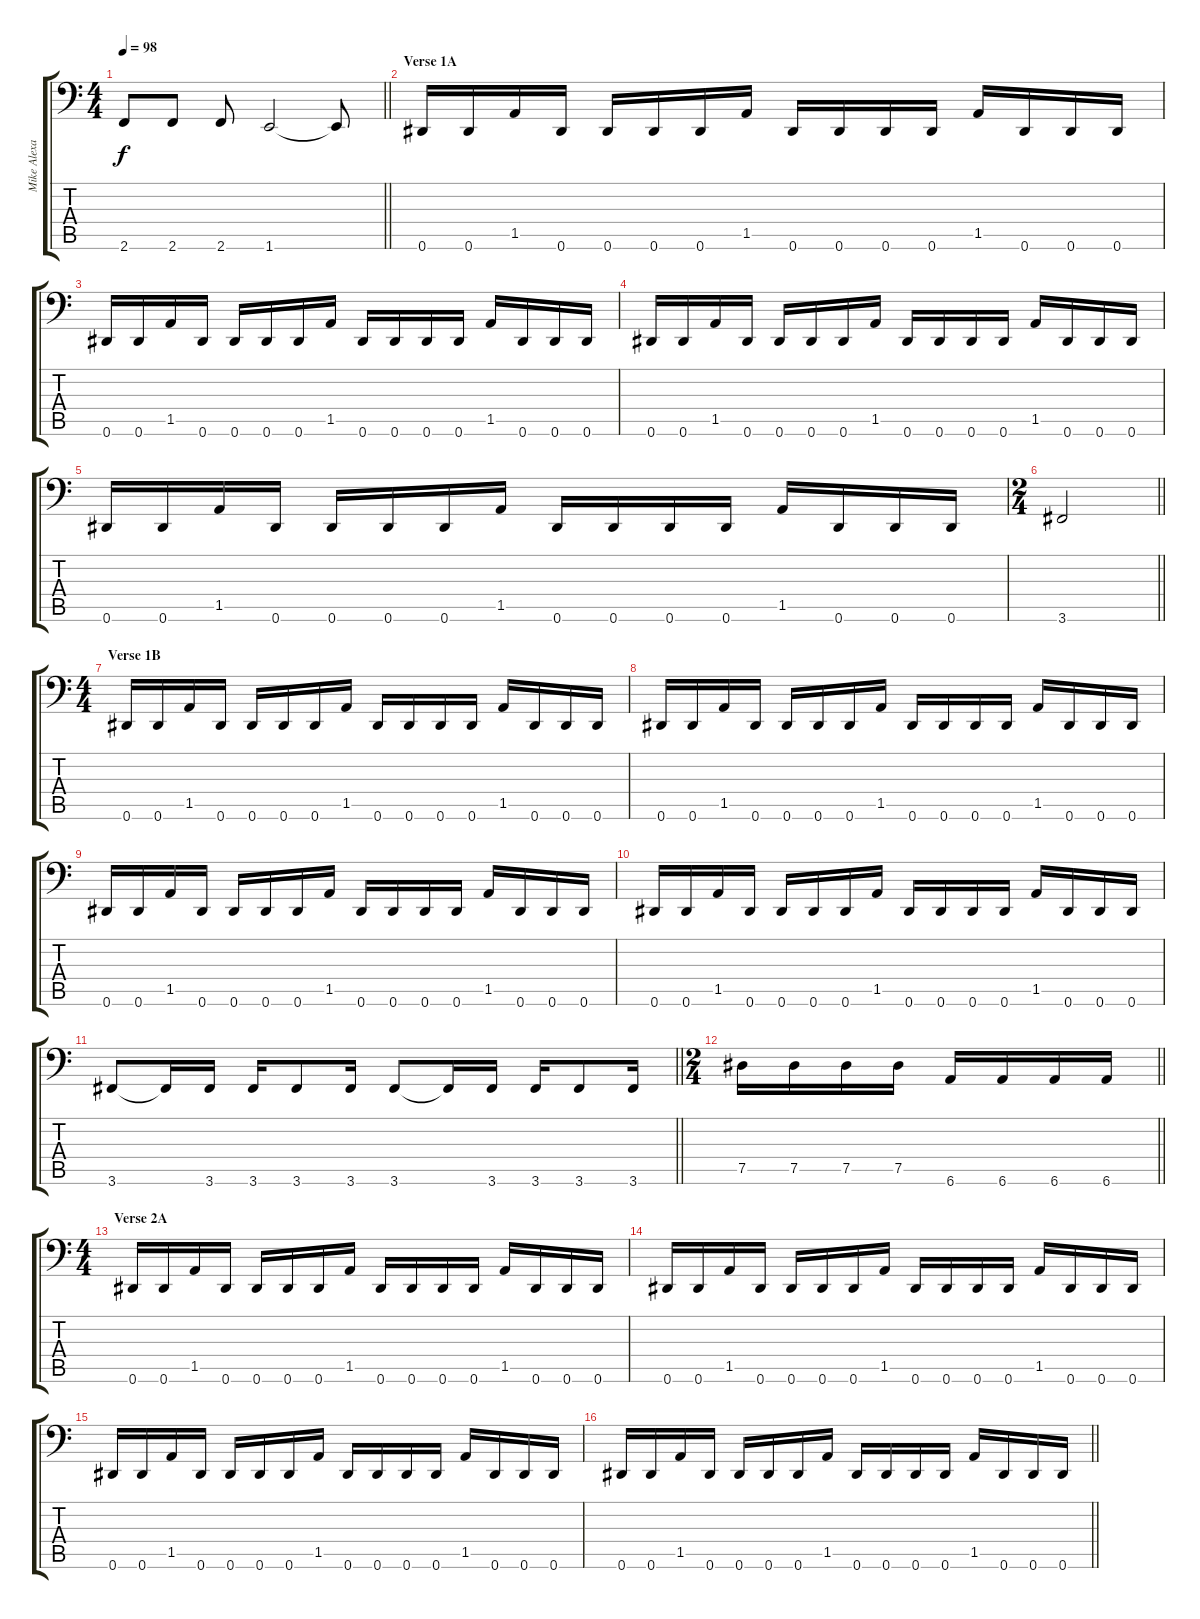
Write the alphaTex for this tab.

\track ("Mike Alexander" "Mike Alexa") {instrument electricbasspick}
\staff {score tabs}
\tuning (E3 B2 Gb2 Db2 Ab1 Eb1) {hide}
\ts (4 4)
\tempo 98
\clef f4
\barLineRight lightlight
\ks c
2.6.8{dy f} 2.6.8 2.6.8 1.6.2 1.6{t}.8 |
\section ("" "Verse 1A")
0.6.16 0.6.16 1.5.16 0.6.16 0.6.16 0.6.16 0.6.16 1.5.16 0.6.16 0.6.16 0.6.16 0.6.16 1.5.16 0.6.16 0.6.16 0.6.16 |
0.6.16 0.6.16 1.5.16 0.6.16 0.6.16 0.6.16 0.6.16 1.5.16 0.6.16 0.6.16 0.6.16 0.6.16 1.5.16 0.6.16 0.6.16 0.6.16 |
0.6.16 0.6.16 1.5.16 0.6.16 0.6.16 0.6.16 0.6.16 1.5.16 0.6.16 0.6.16 0.6.16 0.6.16 1.5.16 0.6.16 0.6.16 0.6.16 |
0.6.16 0.6.16 1.5.16 0.6.16 0.6.16 0.6.16 0.6.16 1.5.16 0.6.16 0.6.16 0.6.16 0.6.16 1.5.16 0.6.16 0.6.16 0.6.16 |
\ts (2 4)
\barLineRight lightlight
3.6.2 |
\ts (4 4)
\section ("" "Verse 1B")
0.6.16 0.6.16 1.5.16 0.6.16 0.6.16 0.6.16 0.6.16 1.5.16 0.6.16 0.6.16 0.6.16 0.6.16 1.5.16 0.6.16 0.6.16 0.6.16 |
0.6.16 0.6.16 1.5.16 0.6.16 0.6.16 0.6.16 0.6.16 1.5.16 0.6.16 0.6.16 0.6.16 0.6.16 1.5.16 0.6.16 0.6.16 0.6.16 |
0.6.16 0.6.16 1.5.16 0.6.16 0.6.16 0.6.16 0.6.16 1.5.16 0.6.16 0.6.16 0.6.16 0.6.16 1.5.16 0.6.16 0.6.16 0.6.16 |
0.6.16 0.6.16 1.5.16 0.6.16 0.6.16 0.6.16 0.6.16 1.5.16 0.6.16 0.6.16 0.6.16 0.6.16 1.5.16 0.6.16 0.6.16 0.6.16 |
\barLineRight lightlight
3.6.8 3.6{t}.16 3.6.16 3.6.16 3.6.8 3.6.16 3.6.8 3.6{t}.16 3.6.16 3.6.16 3.6.8 3.6.16 |
\ts (2 4)
\barLineRight lightlight
7.5.16 7.5.16 7.5.16 7.5.16 6.6.16 6.6.16 6.6.16 6.6.16 |
\ts (4 4)
\section ("" "Verse 2A")
0.6.16 0.6.16 1.5.16 0.6.16 0.6.16 0.6.16 0.6.16 1.5.16 0.6.16 0.6.16 0.6.16 0.6.16 1.5.16 0.6.16 0.6.16 0.6.16 |
0.6.16 0.6.16 1.5.16 0.6.16 0.6.16 0.6.16 0.6.16 1.5.16 0.6.16 0.6.16 0.6.16 0.6.16 1.5.16 0.6.16 0.6.16 0.6.16 |
0.6.16 0.6.16 1.5.16 0.6.16 0.6.16 0.6.16 0.6.16 1.5.16 0.6.16 0.6.16 0.6.16 0.6.16 1.5.16 0.6.16 0.6.16 0.6.16 |
\barLineRight lightlight
0.6.16 0.6.16 1.5.16 0.6.16 0.6.16 0.6.16 0.6.16 1.5.16 0.6.16 0.6.16 0.6.16 0.6.16 1.5.16 0.6.16 0.6.16 0.6.16
